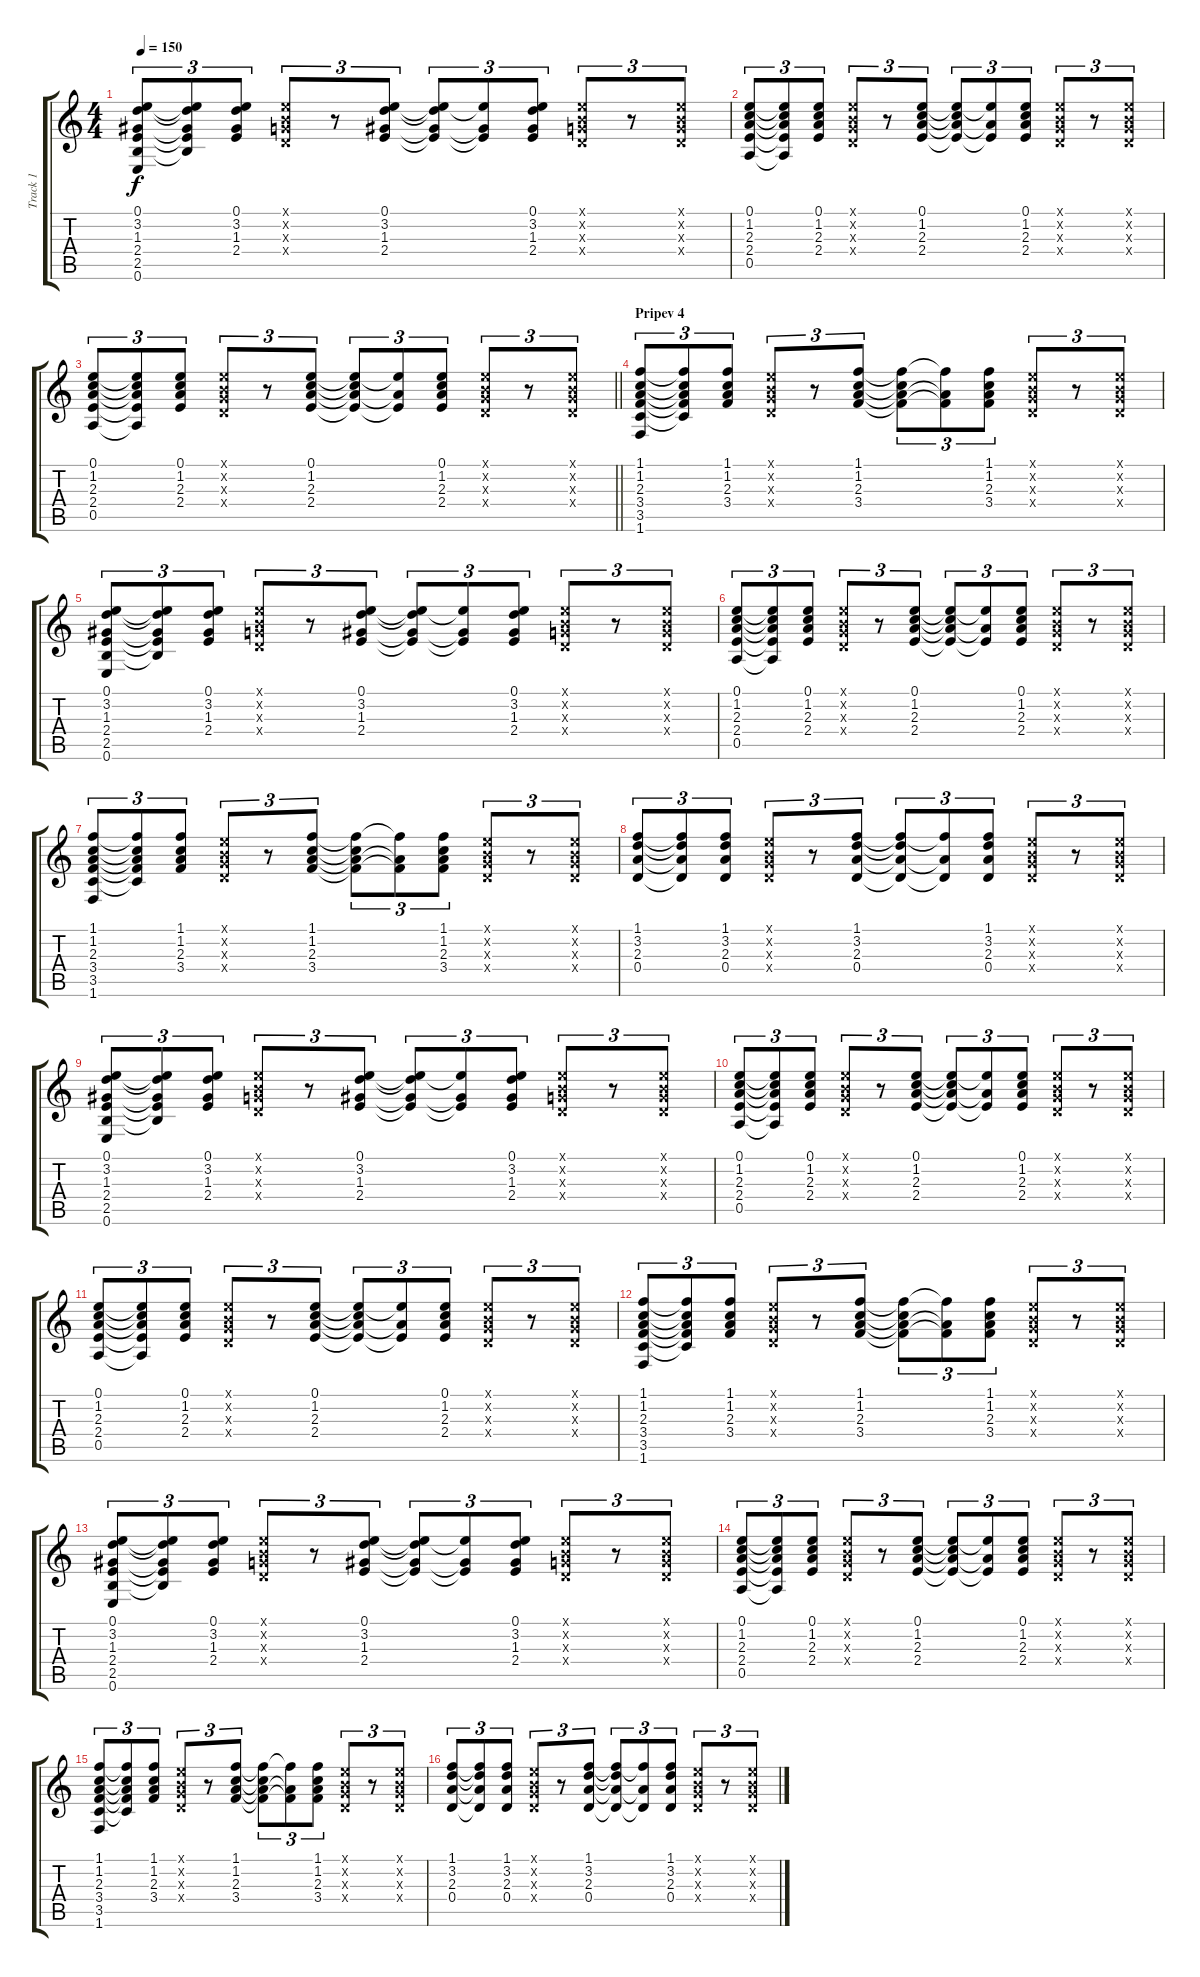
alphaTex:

\track ("Track 1" "Track 1") {instrument acousticguitarsteel}
\staff {score tabs}
\tuning (E4 B3 G3 D3 A2 E2) {hide}
\ts (4 4)
\tempo 150
\clef g2
\ks c
(0.1 3.2 1.3 2.4 2.5 0.6).8{tu (3 2) dy f} (0.1{t} 3.2{t} 1.3{t} 2.4{t} 2.5{t}).8{tu (3 2)} (0.1 3.2 1.3 2.4).8{tu (3 2)} (0.1{x} 0.2{x} 0.3{x} 0.4{x}).8{tu (3 2)} r.8{tu (3 2)} (0.1 3.2 1.3 2.4).8{tu (3 2)} (0.1{t} 3.2{t} 1.3{t} 2.4{t}).8{tu (3 2)} (0.1{t} 1.3{t} 2.4{t}).8{tu (3 2)} (0.1 3.2 1.3 2.4).8{tu (3 2)} (0.1{x} 0.2{x} 0.3{x} 0.4{x}).8{tu (3 2)} r.8{tu (3 2)} (0.1{x} 0.2{x} 0.3{x} 0.4{x}).8{tu (3 2)} |
(0.1 1.2 2.3 2.4 0.5).8{tu (3 2)} (0.1{t} 1.2{t} 2.3{t} 2.4{t} 0.5{t}).8{tu (3 2)} (0.1 1.2 2.3 2.4).8{tu (3 2)} (0.1{x} 0.2{x} 0.3{x} 0.4{x}).8{tu (3 2)} r.8{tu (3 2)} (0.1 1.2 2.3 2.4).8{tu (3 2)} (0.1{t} 1.2{t} 2.3{t} 2.4{t}).8{tu (3 2)} (0.1{t} 2.3{t} 2.4{t}).8{tu (3 2)} (0.1 1.2 2.3 2.4).8{tu (3 2)} (0.1{x} 0.2{x} 0.3{x} 0.4{x}).8{tu (3 2)} r.8{tu (3 2)} (0.1{x} 0.2{x} 0.3{x} 0.4{x}).8{tu (3 2)} |
\barLineRight lightlight
(0.1 1.2 2.3 2.4 0.5).8{tu (3 2)} (0.1{t} 1.2{t} 2.3{t} 2.4{t} 0.5{t}).8{tu (3 2)} (0.1 1.2 2.3 2.4).8{tu (3 2)} (0.1{x} 0.2{x} 0.3{x} 0.4{x}).8{tu (3 2)} r.8{tu (3 2)} (0.1 1.2 2.3 2.4).8{tu (3 2)} (0.1{t} 1.2{t} 2.3{t} 2.4{t}).8{tu (3 2)} (0.1{t} 2.3{t} 2.4{t}).8{tu (3 2)} (0.1 1.2 2.3 2.4).8{tu (3 2)} (0.1{x} 0.2{x} 0.3{x} 0.4{x}).8{tu (3 2)} r.8{tu (3 2)} (0.1{x} 0.2{x} 0.3{x} 0.4{x}).8{tu (3 2)} |
\section ("" "Pripev 4")
(1.1 1.2 2.3 3.4 3.5 1.6).8{tu (3 2)} (1.1{t} 1.2{t} 2.3{t} 3.4{t} 3.5{t}).8{tu (3 2)} (1.1 1.2 2.3 3.4).8{tu (3 2)} (0.1{x} 0.2{x} 0.3{x} 0.4{x}).8{tu (3 2)} r.8{tu (3 2)} (1.1 1.2 2.3 3.4).8{tu (3 2)} (1.1{t} 1.2{t} 2.3{t} 3.4{t}).8{tu (3 2)} (1.1{t} 2.3{t} 3.4{t}).8{tu (3 2)} (1.1 1.2 2.3 3.4).8{tu (3 2)} (0.1{x} 0.2{x} 0.3{x} 0.4{x}).8{tu (3 2)} r.8{tu (3 2)} (0.1{x} 0.2{x} 0.3{x} 0.4{x}).8{tu (3 2)} |
(0.1 3.2 1.3 2.4 2.5 0.6).8{tu (3 2)} (0.1{t} 3.2{t} 1.3{t} 2.4{t} 2.5{t}).8{tu (3 2)} (0.1 3.2 1.3 2.4).8{tu (3 2)} (0.1{x} 0.2{x} 0.3{x} 0.4{x}).8{tu (3 2)} r.8{tu (3 2)} (0.1 3.2 1.3 2.4).8{tu (3 2)} (0.1{t} 3.2{t} 1.3{t} 2.4{t}).8{tu (3 2)} (0.1{t} 1.3{t} 2.4{t}).8{tu (3 2)} (0.1 3.2 1.3 2.4).8{tu (3 2)} (0.1{x} 0.2{x} 0.3{x} 0.4{x}).8{tu (3 2)} r.8{tu (3 2)} (0.1{x} 0.2{x} 0.3{x} 0.4{x}).8{tu (3 2)} |
(0.1 1.2 2.3 2.4 0.5).8{tu (3 2)} (0.1{t} 1.2{t} 2.3{t} 2.4{t} 0.5{t}).8{tu (3 2)} (0.1 1.2 2.3 2.4).8{tu (3 2)} (0.1{x} 0.2{x} 0.3{x} 0.4{x}).8{tu (3 2)} r.8{tu (3 2)} (0.1 1.2 2.3 2.4).8{tu (3 2)} (0.1{t} 1.2{t} 2.3{t} 2.4{t}).8{tu (3 2)} (0.1{t} 2.3{t} 2.4{t}).8{tu (3 2)} (0.1 1.2 2.3 2.4).8{tu (3 2)} (0.1{x} 0.2{x} 0.3{x} 0.4{x}).8{tu (3 2)} r.8{tu (3 2)} (0.1{x} 0.2{x} 0.3{x} 0.4{x}).8{tu (3 2)} |
(1.1 1.2 2.3 3.4 3.5 1.6).8{tu (3 2)} (1.1{t} 1.2{t} 2.3{t} 3.4{t} 3.5{t}).8{tu (3 2)} (1.1 1.2 2.3 3.4).8{tu (3 2)} (0.1{x} 0.2{x} 0.3{x} 0.4{x}).8{tu (3 2)} r.8{tu (3 2)} (1.1 1.2 2.3 3.4).8{tu (3 2)} (1.1{t} 1.2{t} 2.3{t} 3.4{t}).8{tu (3 2)} (1.1{t} 2.3{t} 3.4{t}).8{tu (3 2)} (1.1 1.2 2.3 3.4).8{tu (3 2)} (0.1{x} 0.2{x} 0.3{x} 0.4{x}).8{tu (3 2)} r.8{tu (3 2)} (0.1{x} 0.2{x} 0.3{x} 0.4{x}).8{tu (3 2)} |
(1.1 3.2 2.3 0.4).8{tu (3 2)} (1.1{t} 3.2{t} 2.3{t} 0.4{t}).8{tu (3 2)} (1.1 3.2 2.3 0.4).8{tu (3 2)} (0.1{x} 0.2{x} 0.3{x} 0.4{x}).8{tu (3 2)} r.8{tu (3 2)} (1.1 3.2 2.3 0.4).8{tu (3 2)} (1.1{t} 3.2{t} 2.3{t} 0.4{t}).8{tu (3 2)} (1.1{t} 2.3{t} 0.4{t}).8{tu (3 2)} (1.1 3.2 2.3 0.4).8{tu (3 2)} (0.1{x} 0.2{x} 0.3{x} 0.4{x}).8{tu (3 2)} r.8{tu (3 2)} (0.1{x} 0.2{x} 0.3{x} 0.4{x}).8{tu (3 2)} |
(0.1 3.2 1.3 2.4 2.5 0.6).8{tu (3 2)} (0.1{t} 3.2{t} 1.3{t} 2.4{t} 2.5{t}).8{tu (3 2)} (0.1 3.2 1.3 2.4).8{tu (3 2)} (0.1{x} 0.2{x} 0.3{x} 0.4{x}).8{tu (3 2)} r.8{tu (3 2)} (0.1 3.2 1.3 2.4).8{tu (3 2)} (0.1{t} 3.2{t} 1.3{t} 2.4{t}).8{tu (3 2)} (0.1{t} 1.3{t} 2.4{t}).8{tu (3 2)} (0.1 3.2 1.3 2.4).8{tu (3 2)} (0.1{x} 0.2{x} 0.3{x} 0.4{x}).8{tu (3 2)} r.8{tu (3 2)} (0.1{x} 0.2{x} 0.3{x} 0.4{x}).8{tu (3 2)} |
(0.1 1.2 2.3 2.4 0.5).8{tu (3 2)} (0.1{t} 1.2{t} 2.3{t} 2.4{t} 0.5{t}).8{tu (3 2)} (0.1 1.2 2.3 2.4).8{tu (3 2)} (0.1{x} 0.2{x} 0.3{x} 0.4{x}).8{tu (3 2)} r.8{tu (3 2)} (0.1 1.2 2.3 2.4).8{tu (3 2)} (0.1{t} 1.2{t} 2.3{t} 2.4{t}).8{tu (3 2)} (0.1{t} 2.3{t} 2.4{t}).8{tu (3 2)} (0.1 1.2 2.3 2.4).8{tu (3 2)} (0.1{x} 0.2{x} 0.3{x} 0.4{x}).8{tu (3 2)} r.8{tu (3 2)} (0.1{x} 0.2{x} 0.3{x} 0.4{x}).8{tu (3 2)} |
(0.1 1.2 2.3 2.4 0.5).8{tu (3 2)} (0.1{t} 1.2{t} 2.3{t} 2.4{t} 0.5{t}).8{tu (3 2)} (0.1 1.2 2.3 2.4).8{tu (3 2)} (0.1{x} 0.2{x} 0.3{x} 0.4{x}).8{tu (3 2)} r.8{tu (3 2)} (0.1 1.2 2.3 2.4).8{tu (3 2)} (0.1{t} 1.2{t} 2.3{t} 2.4{t}).8{tu (3 2)} (0.1{t} 2.3{t} 2.4{t}).8{tu (3 2)} (0.1 1.2 2.3 2.4).8{tu (3 2)} (0.1{x} 0.2{x} 0.3{x} 0.4{x}).8{tu (3 2)} r.8{tu (3 2)} (0.1{x} 0.2{x} 0.3{x} 0.4{x}).8{tu (3 2)} |
(1.1 1.2 2.3 3.4 3.5 1.6).8{tu (3 2)} (1.1{t} 1.2{t} 2.3{t} 3.4{t} 3.5{t}).8{tu (3 2)} (1.1 1.2 2.3 3.4).8{tu (3 2)} (0.1{x} 0.2{x} 0.3{x} 0.4{x}).8{tu (3 2)} r.8{tu (3 2)} (1.1 1.2 2.3 3.4).8{tu (3 2)} (1.1{t} 1.2{t} 2.3{t} 3.4{t}).8{tu (3 2)} (1.1{t} 2.3{t} 3.4{t}).8{tu (3 2)} (1.1 1.2 2.3 3.4).8{tu (3 2)} (0.1{x} 0.2{x} 0.3{x} 0.4{x}).8{tu (3 2)} r.8{tu (3 2)} (0.1{x} 0.2{x} 0.3{x} 0.4{x}).8{tu (3 2)} |
(0.1 3.2 1.3 2.4 2.5 0.6).8{tu (3 2)} (0.1{t} 3.2{t} 1.3{t} 2.4{t} 2.5{t}).8{tu (3 2)} (0.1 3.2 1.3 2.4).8{tu (3 2)} (0.1{x} 0.2{x} 0.3{x} 0.4{x}).8{tu (3 2)} r.8{tu (3 2)} (0.1 3.2 1.3 2.4).8{tu (3 2)} (0.1{t} 3.2{t} 1.3{t} 2.4{t}).8{tu (3 2)} (0.1{t} 1.3{t} 2.4{t}).8{tu (3 2)} (0.1 3.2 1.3 2.4).8{tu (3 2)} (0.1{x} 0.2{x} 0.3{x} 0.4{x}).8{tu (3 2)} r.8{tu (3 2)} (0.1{x} 0.2{x} 0.3{x} 0.4{x}).8{tu (3 2)} |
(0.1 1.2 2.3 2.4 0.5).8{tu (3 2)} (0.1{t} 1.2{t} 2.3{t} 2.4{t} 0.5{t}).8{tu (3 2)} (0.1 1.2 2.3 2.4).8{tu (3 2)} (0.1{x} 0.2{x} 0.3{x} 0.4{x}).8{tu (3 2)} r.8{tu (3 2)} (0.1 1.2 2.3 2.4).8{tu (3 2)} (0.1{t} 1.2{t} 2.3{t} 2.4{t}).8{tu (3 2)} (0.1{t} 2.3{t} 2.4{t}).8{tu (3 2)} (0.1 1.2 2.3 2.4).8{tu (3 2)} (0.1{x} 0.2{x} 0.3{x} 0.4{x}).8{tu (3 2)} r.8{tu (3 2)} (0.1{x} 0.2{x} 0.3{x} 0.4{x}).8{tu (3 2)} |
(1.1 1.2 2.3 3.4 3.5 1.6).8{tu (3 2)} (1.1{t} 1.2{t} 2.3{t} 3.4{t} 3.5{t}).8{tu (3 2)} (1.1 1.2 2.3 3.4).8{tu (3 2)} (0.1{x} 0.2{x} 0.3{x} 0.4{x}).8{tu (3 2)} r.8{tu (3 2)} (1.1 1.2 2.3 3.4).8{tu (3 2)} (1.1{t} 1.2{t} 2.3{t} 3.4{t}).8{tu (3 2)} (1.1{t} 2.3{t} 3.4{t}).8{tu (3 2)} (1.1 1.2 2.3 3.4).8{tu (3 2)} (0.1{x} 0.2{x} 0.3{x} 0.4{x}).8{tu (3 2)} r.8{tu (3 2)} (0.1{x} 0.2{x} 0.3{x} 0.4{x}).8{tu (3 2)} |
(1.1 3.2 2.3 0.4).8{tu (3 2)} (1.1{t} 3.2{t} 2.3{t} 0.4{t}).8{tu (3 2)} (1.1 3.2 2.3 0.4).8{tu (3 2)} (0.1{x} 0.2{x} 0.3{x} 0.4{x}).8{tu (3 2)} r.8{tu (3 2)} (1.1 3.2 2.3 0.4).8{tu (3 2)} (1.1{t} 3.2{t} 2.3{t} 0.4{t}).8{tu (3 2)} (1.1{t} 2.3{t} 0.4{t}).8{tu (3 2)} (1.1 3.2 2.3 0.4).8{tu (3 2)} (0.1{x} 0.2{x} 0.3{x} 0.4{x}).8{tu (3 2)} r.8{tu (3 2)} (0.1{x} 0.2{x} 0.3{x} 0.4{x}).8{tu (3 2)}
